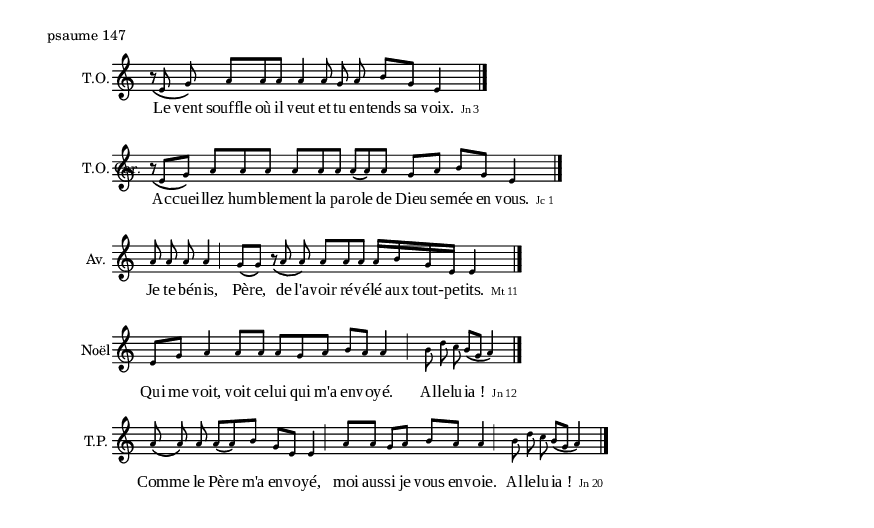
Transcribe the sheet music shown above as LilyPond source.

\version "2.10.0"
 \include "definitions.ly"
 \markup {psaume 147 }




\relative a' { 
	\new Staff {
		\cadenzaOn
		\set Staff.instrumentName = \markup{ \center-align { T.O. } }
		\times 2/3 { r8_\( e g\) }
		\times 2/3 { a[ a a] } 
		a4
		\espace
		\times 2/3 { a8 g a }
		b[ g] 
		e4
		\endBar
	}

	\addlyrics {
		Le vent souffle où il veut et tu en -- tends sa voix.
		\markup { \citation #"Jn 3" } 
	}
}
\relative a' { 
	\new Staff {
		\cadenzaOn
		\set Staff.instrumentName = \markup{ \center-align { T.O. Car. } }
		\times 2/3 { r8_\( e[ g]\) }
		\times 2/3 { a8[ a a] }
		\times 2/3 { a8[ a a] }
		\times 2/3 { a8[\( a\) a] }
		g8[ a]  b8[ g] e4
		\endBar
	}

	\addlyrics {
		Ac -- cuei -- llez hum -- ble -- ment la pa -- ro -- le de Dieu se -- mée en vous.
		\markup { \citation #"Jc 1" } 
	}
}

\relative a' { 
	\new Staff {
		\cadenzaOn
		\set Staff.instrumentName = \markup{ \center-align { Av. } }
		\times 2/3 { a8 a a }
		a4
		\cesure \pespace
		g8[\( g\)]
		\pespace
		\times 2/3 { r_\( a a\) }
		\times 2/3 { a[ a a] }
		a16[ b g e]
		e4
		\endBar
	}

	\addlyrics {
		Je te bé -- nis, Pè -- re, de l'a -- voir ré -- vé -- lé aux tout- -- pe -- tits.
		\markup { \citation #"Mt 11" } 
	}
}

\relative a' { 
	\new Staff {
		\cadenzaOn
		\set Staff.instrumentName = \markup{ \center-align { Noël } }
		e8[ g] a4 \pespace
		a8[ a]
		\times 2/3 { a8[ g a] }
		b8[ a] a4 \pespace \cesure\pespace
		\times 2/3 { b8 d c }
		b[\( g]
		a4\)
		
		
		\endBar
	}

	\addlyrics {
		Qui me voit, voit ce -- lui qui m'a en -- vo -- yé. Al -- le -- lu -- "ia !" _ _
		\markup { \citation #"Jn 12" } 
	}
}

\relative a' { 
	\new Staff {
		\cadenzaOn
		\set Staff.instrumentName = \markup{ \center-align { T.P. } }
		\times 2/3 { a8\( a\) a }
		\times 2/3 { a[\( a\) b] }
		g[ e]
		e4
		\cesure\pespace
		a8[ a]
		g[ a]
		b[ a]
		a4
		\cesure\pespace
		\times 2/3 { b8 d c }
		b[\( g]
		a4\)
		\endBar
	}

	\addlyrics {
		Com -- me le Pè -- re m'a en -- vo -- yé, moi aus -- si je vous en -- voie. Al -- le -- lu -- "ia !" _ _
		\markup { \citation #"Jn 20" } 
	}
}

